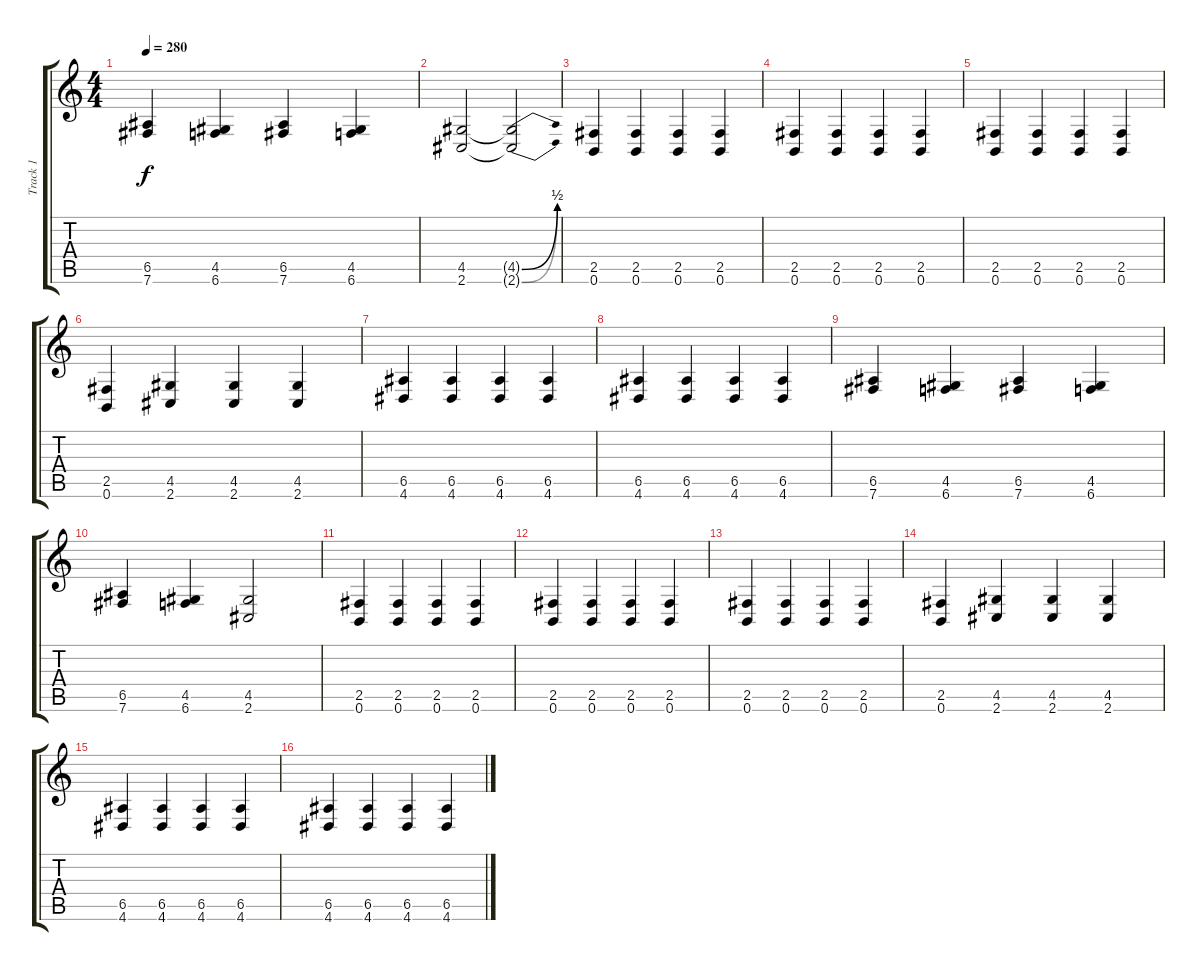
\track ("Track 1" "Track 1") {instrument distortionguitar}
\staff {score tabs}
\tuning (B3 Gb3 D3 A2 E2 B1) {hide}
\ts (4 4)
\tempo 280
\clef g2
\ks c
(6.5 7.6).4{dy f} (4.5 6.6).4 (6.5 7.6).4 (4.5 6.6).4 |
(4.5 2.6).2 (4.5{be (bend 0 0 60 2) t} 2.6{be (bend 0 0 60 2) t}).2 |
(2.5 0.6).4 (2.5 0.6).4 (2.5 0.6).4 (2.5 0.6).4 |
(2.5 0.6).4 (2.5 0.6).4 (2.5 0.6).4 (2.5 0.6).4 |
(2.5 0.6).4 (2.5 0.6).4 (2.5 0.6).4 (2.5 0.6).4 |
(2.5 0.6).4 (4.5 2.6).4 (4.5 2.6).4 (4.5 2.6).4 |
(6.5 4.6).4 (6.5 4.6).4 (6.5 4.6).4 (6.5 4.6).4 |
(6.5 4.6).4 (6.5 4.6).4 (6.5 4.6).4 (6.5 4.6).4 |
(6.5 7.6).4 (4.5 6.6).4 (6.5 7.6).4 (4.5 6.6).4 |
(6.5 7.6).4 (4.5 6.6).4 (4.5 2.6).2 |
(2.5 0.6).4 (2.5 0.6).4 (2.5 0.6).4 (2.5 0.6).4 |
(2.5 0.6).4 (2.5 0.6).4 (2.5 0.6).4 (2.5 0.6).4 |
(2.5 0.6).4 (2.5 0.6).4 (2.5 0.6).4 (2.5 0.6).4 |
(2.5 0.6).4 (4.5 2.6).4 (4.5 2.6).4 (4.5 2.6).4 |
(6.5 4.6).4 (6.5 4.6).4 (6.5 4.6).4 (6.5 4.6).4 |
(6.5 4.6).4 (6.5 4.6).4 (6.5 4.6).4 (6.5 4.6).4
